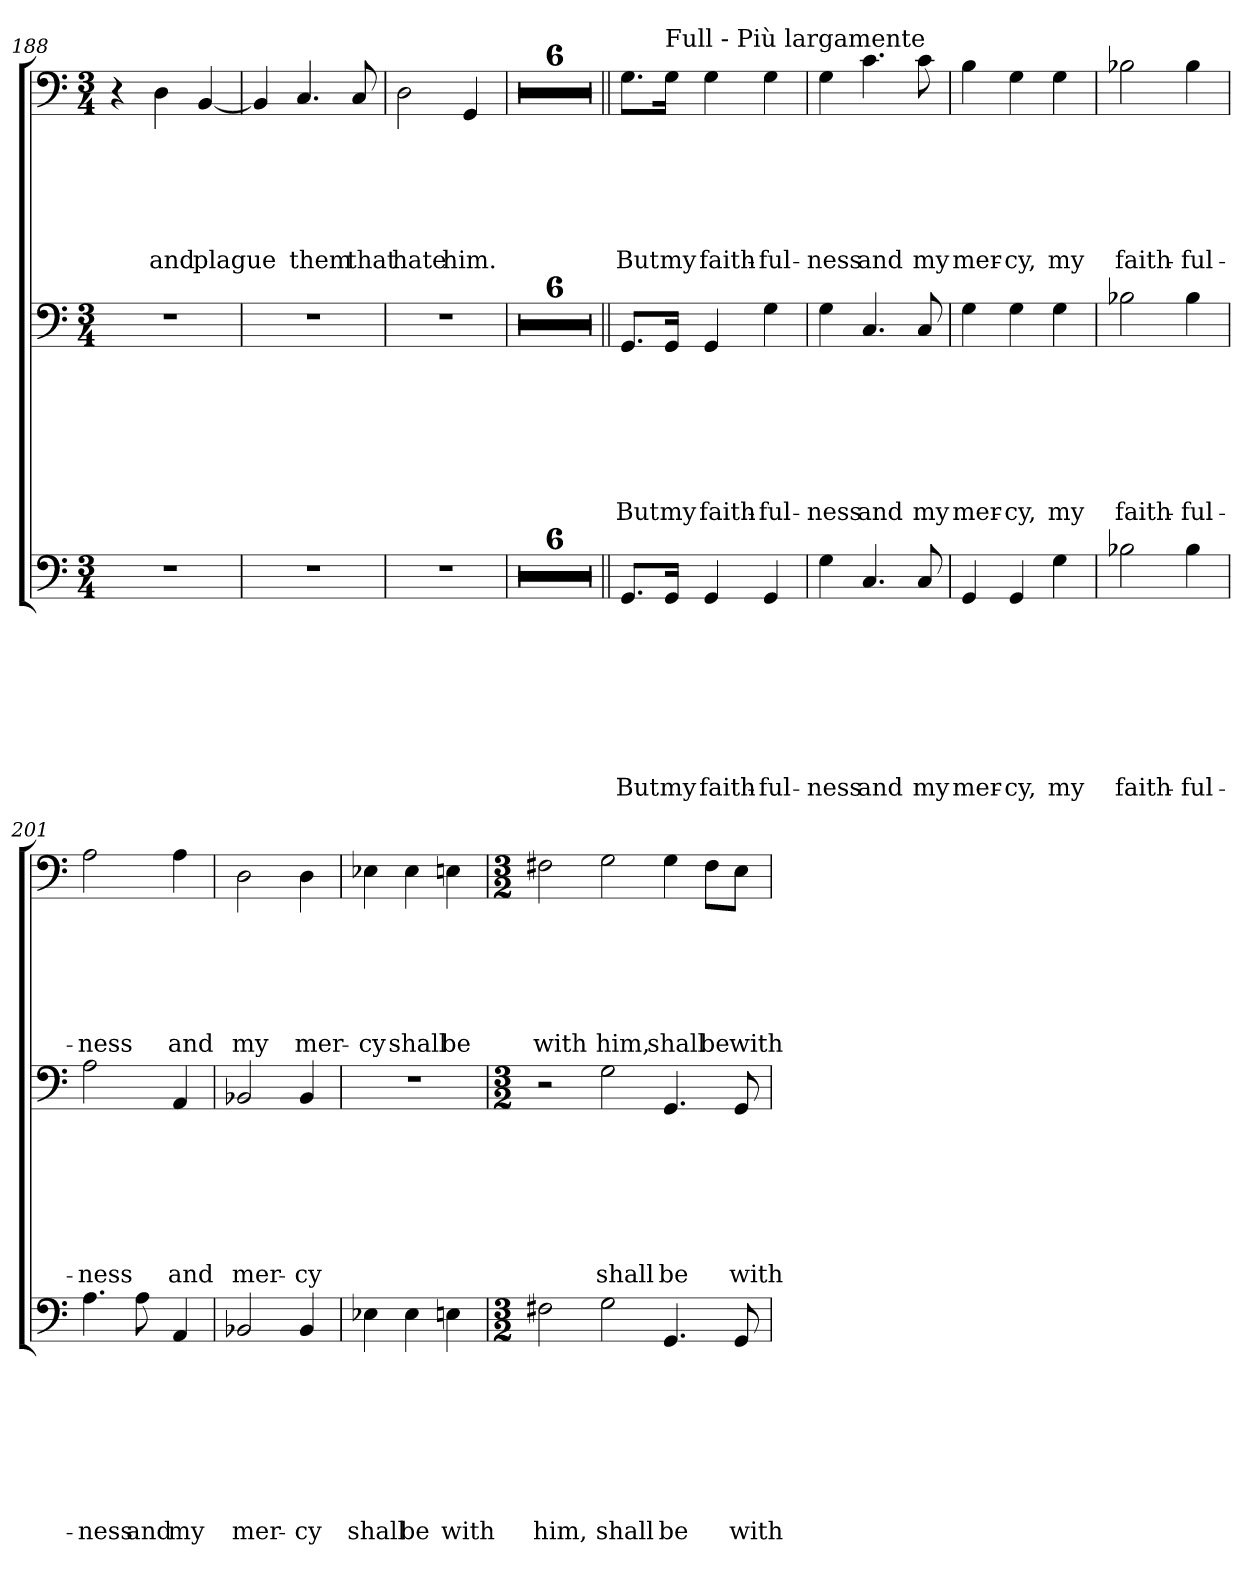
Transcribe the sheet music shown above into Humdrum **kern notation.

**kern	**text	**text	**text	**text	**text	**text	**text	**text	**kern	**text	**text	**text	**text	**text	**text	**text	**kern	**text	**text	**text	**text	**text	**text
*part3	*part3	*part3	*part3	*part3	*part3	*part3	*part3	*part3	*part2	*part2	*part2	*part2	*part2	*part2	*part2	*part2	*part1	*part1	*part1	*part1	*part1	*part1	*part1
*staff3	*staff3	*staff3	*staff3	*staff3	*staff3	*staff3	*staff3	*staff3	*staff2	*staff2	*staff2	*staff2	*staff2	*staff2	*staff2	*staff2	*staff1	*staff1	*staff1	*staff1	*staff1	*staff1	*staff1
!!LO:LB:g=z
*clefF4	*	*	*	*	*	*	*	*	*clefF4	*	*	*	*	*	*	*	*clefF4	*	*	*	*	*	*
*k[]	*	*	*	*	*	*	*	*	*k[]	*	*	*	*	*	*	*	*k[]	*	*	*	*	*	*
*C:	*	*	*	*	*	*	*	*	*C:	*	*	*	*	*	*	*	*C:	*	*	*	*	*	*
*M3/4	*	*	*	*	*	*	*	*	*M3/4	*	*	*	*	*	*	*	*M3/4	*	*	*	*	*	*
=188	=188	=188	=188	=188	=188	=188	=188	=188	=188	=188	=188	=188	=188	=188	=188	=188	=188	=188	=188	=188	=188	=188	=188
2.r	.	.	.	.	.	.	.	.	2.r	.	.	.	.	.	.	.	4r	.	.	.	.	.	.
!	!	!	!	!	!	!	!	!	!	!	!	!	!	!	!	!	!	!	!	!	!	!	!LO:LY:b
.	.	.	.	.	.	.	.	.	.	.	.	.	.	.	.	.	4D\	.	.	.	.	.	and
!	!	!	!	!	!	!	!	!	!	!	!	!	!	!	!	!	!	!	!	!	!	!	!LO:LY:b
.	.	.	.	.	.	.	.	.	.	.	.	.	.	.	.	.	[4BB/	.	.	.	.	.	plague
=189	=189	=189	=189	=189	=189	=189	=189	=189	=189	=189	=189	=189	=189	=189	=189	=189	=189	=189	=189	=189	=189	=189	=189
2.r	.	.	.	.	.	.	.	.	2.r	.	.	.	.	.	.	.	4BB/]	.	.	.	.	.	.
!	!	!	!	!	!	!	!	!	!	!	!	!	!	!	!	!	!	!	!	!	!	!	!LO:LY:b
.	.	.	.	.	.	.	.	.	.	.	.	.	.	.	.	.	4.C/	.	.	.	.	.	them
!	!	!	!	!	!	!	!	!	!	!	!	!	!	!	!	!	!	!	!	!	!	!	!LO:LY:b
.	.	.	.	.	.	.	.	.	.	.	.	.	.	.	.	.	8C/	.	.	.	.	.	that
=190	=190	=190	=190	=190	=190	=190	=190	=190	=190	=190	=190	=190	=190	=190	=190	=190	=190	=190	=190	=190	=190	=190	=190
!	!	!	!	!	!	!	!	!	!	!	!	!	!	!	!	!	!	!	!	!	!	!	!LO:LY:b
2.r	.	.	.	.	.	.	.	.	2.r	.	.	.	.	.	.	.	2D\	.	.	.	.	.	hate
!	!	!	!	!	!	!	!	!	!	!	!	!	!	!	!	!	!	!	!	!	!	!	!LO:LY:b
.	.	.	.	.	.	.	.	.	.	.	.	.	.	.	.	.	4GG/	.	.	.	.	.	him.
=191	=191	=191	=191	=191	=191	=191	=191	=191	=191	=191	=191	=191	=191	=191	=191	=191	=191	=191	=191	=191	=191	=191	=191
2.r	.	.	.	.	.	.	.	.	2.r	.	.	.	.	.	.	.	2.r	.	.	.	.	.	.
=192	=192	=192	=192	=192	=192	=192	=192	=192	=192	=192	=192	=192	=192	=192	=192	=192	=192	=192	=192	=192	=192	=192	=192
2.r	.	.	.	.	.	.	.	.	2.r	.	.	.	.	.	.	.	2.r	.	.	.	.	.	.
=193	=193	=193	=193	=193	=193	=193	=193	=193	=193	=193	=193	=193	=193	=193	=193	=193	=193	=193	=193	=193	=193	=193	=193
2.r	.	.	.	.	.	.	.	.	2.r	.	.	.	.	.	.	.	2.r	.	.	.	.	.	.
=194	=194	=194	=194	=194	=194	=194	=194	=194	=194	=194	=194	=194	=194	=194	=194	=194	=194	=194	=194	=194	=194	=194	=194
2.r	.	.	.	.	.	.	.	.	2.r	.	.	.	.	.	.	.	2.r	.	.	.	.	.	.
=195	=195	=195	=195	=195	=195	=195	=195	=195	=195	=195	=195	=195	=195	=195	=195	=195	=195	=195	=195	=195	=195	=195	=195
2.r	.	.	.	.	.	.	.	.	2.r	.	.	.	.	.	.	.	2.r	.	.	.	.	.	.
=196	=196	=196	=196	=196	=196	=196	=196	=196	=196	=196	=196	=196	=196	=196	=196	=196	=196	=196	=196	=196	=196	=196	=196
2.r	.	.	.	.	.	.	.	.	2.r	.	.	.	.	.	.	.	2.r	.	.	.	.	.	.
=197||	=197||	=197||	=197||	=197||	=197||	=197||	=197||	=197||	=197||	=197||	=197||	=197||	=197||	=197||	=197||	=197||	=197||	=197||	=197||	=197||	=197||	=197||	=197||
!	!	!	!	!	!	!	!	!LO:LY:b	!	!	!	!	!	!	!	!LO:LY:b	!	!	!	!	!	!	!LO:LY:b
8.GG/L	.	.	.	.	.	.	.	But	8.GG/L	.	.	.	.	.	.	But	8.G\L	.	.	.	.	.	But
!	!	!	!	!	!	!	!	!	!	!	!	!	!	!	!	!	!LO:TX:a:t=Full - Più largamente	!	!	!	!	!	!
!	!	!	!	!	!	!	!	!LO:LY:b	!	!	!	!	!	!	!	!LO:LY:b	!	!	!	!	!	!	!LO:LY:b
16GG/Jk	.	.	.	.	.	.	.	my	16GG/Jk	.	.	.	.	.	.	my	16G\Jk	.	.	.	.	.	my
!	!	!	!	!	!	!	!	!LO:LY:b	!	!	!	!	!	!	!	!LO:LY:b	!	!	!	!	!	!	!LO:LY:b
4GG/	.	.	.	.	.	.	.	faith-	4GG/	.	.	.	.	.	.	faith-	4G\	.	.	.	.	.	faith-
!	!	!	!	!	!	!	!	!LO:LY:b	!	!	!	!	!	!	!	!LO:LY:b	!	!	!	!	!	!	!LO:LY:b
4GG/	.	.	.	.	.	.	.	-ful-	4G\	.	.	.	.	.	.	-ful-	4G\	.	.	.	.	.	-ful-
=198	=198	=198	=198	=198	=198	=198	=198	=198	=198	=198	=198	=198	=198	=198	=198	=198	=198	=198	=198	=198	=198	=198	=198
!	!	!	!	!	!	!	!	!LO:LY:b	!	!	!	!	!	!	!	!LO:LY:b	!	!	!	!	!	!	!LO:LY:b
4G\	.	.	.	.	.	.	.	-ness	4G\	.	.	.	.	.	.	-ness	4G\	.	.	.	.	.	-ness
!	!	!	!	!	!	!	!	!LO:LY:b	!	!	!	!	!	!	!	!LO:LY:b	!	!	!	!	!	!	!LO:LY:b
4.C/	.	.	.	.	.	.	.	and	4.C/	.	.	.	.	.	.	and	4.c\	.	.	.	.	.	and
!	!	!	!	!	!	!	!	!LO:LY:b	!	!	!	!	!	!	!	!LO:LY:b	!	!	!	!	!	!	!LO:LY:b
8C/	.	.	.	.	.	.	.	my	8C/	.	.	.	.	.	.	my	8c\	.	.	.	.	.	my
=199	=199	=199	=199	=199	=199	=199	=199	=199	=199	=199	=199	=199	=199	=199	=199	=199	=199	=199	=199	=199	=199	=199	=199
!	!	!	!	!	!	!	!	!LO:LY:b	!	!	!	!	!	!	!	!LO:LY:b	!	!	!	!	!	!	!LO:LY:b
4GG/	.	.	.	.	.	.	.	mer-	4G\	.	.	.	.	.	.	mer-	4B\	.	.	.	.	.	mer-
!	!	!	!	!	!	!	!	!LO:LY:b	!	!	!	!	!	!	!	!LO:LY:b	!	!	!	!	!	!	!LO:LY:b
4GG/	.	.	.	.	.	.	.	-cy,	4G\	.	.	.	.	.	.	-cy,	4G\	.	.	.	.	.	-cy,
!	!	!	!	!	!	!	!	!LO:LY:b	!	!	!	!	!	!	!	!LO:LY:b	!	!	!	!	!	!	!LO:LY:b
4G\	.	.	.	.	.	.	.	my	4G\	.	.	.	.	.	.	my	4G\	.	.	.	.	.	my
=200	=200	=200	=200	=200	=200	=200	=200	=200	=200	=200	=200	=200	=200	=200	=200	=200	=200	=200	=200	=200	=200	=200	=200
!	!	!	!	!	!	!	!	!LO:LY:b	!	!	!	!	!	!	!	!LO:LY:b	!	!	!	!	!	!	!LO:LY:b
2B-X\	.	.	.	.	.	.	.	faith-	2B-X\	.	.	.	.	.	.	faith-	2B-X\	.	.	.	.	.	faith-
!	!	!	!	!	!	!	!	!LO:LY:b	!	!	!	!	!	!	!	!LO:LY:b	!	!	!	!	!	!	!LO:LY:b
4B-\	.	.	.	.	.	.	.	-ful-	4B-\	.	.	.	.	.	.	-ful-	4B-\	.	.	.	.	.	-ful-
!!LO:PB:g=z
=201	=201	=201	=201	=201	=201	=201	=201	=201	=201	=201	=201	=201	=201	=201	=201	=201	=201	=201	=201	=201	=201	=201	=201
!	!	!	!	!	!	!	!	!LO:LY:b	!	!	!	!	!	!	!	!LO:LY:b	!	!	!	!	!	!	!LO:LY:b
4.A\	.	.	.	.	.	.	.	-ness	2A\	.	.	.	.	.	.	-ness	2A\	.	.	.	.	.	-ness
!	!	!	!	!	!	!	!	!LO:LY:b	!	!	!	!	!	!	!	!	!	!	!	!	!	!	!
8A\	.	.	.	.	.	.	.	and	.	.	.	.	.	.	.	.	.	.	.	.	.	.	.
!	!	!	!	!	!	!	!	!LO:LY:b	!	!	!	!	!	!	!	!LO:LY:b	!	!	!	!	!	!	!LO:LY:b
4AA/	.	.	.	.	.	.	.	my	4AA/	.	.	.	.	.	.	and	4A\	.	.	.	.	.	and
=202	=202	=202	=202	=202	=202	=202	=202	=202	=202	=202	=202	=202	=202	=202	=202	=202	=202	=202	=202	=202	=202	=202	=202
!	!	!	!	!	!	!	!	!LO:LY:b	!	!	!	!	!	!	!	!LO:LY:b	!	!	!	!	!	!	!LO:LY:b
2BB-X/	.	.	.	.	.	.	.	mer-	2BB-X/	.	.	.	.	.	.	mer-	2D\	.	.	.	.	.	my
!	!	!	!	!	!	!	!	!LO:LY:b	!	!	!	!	!	!	!	!LO:LY:b	!	!	!	!	!	!	!LO:LY:b
4BB-/	.	.	.	.	.	.	.	-cy	4BB-/	.	.	.	.	.	.	-cy	4D\	.	.	.	.	.	mer-
=203	=203	=203	=203	=203	=203	=203	=203	=203	=203	=203	=203	=203	=203	=203	=203	=203	=203	=203	=203	=203	=203	=203	=203
!	!	!	!	!	!	!	!	!LO:LY:b	!	!	!	!	!	!	!	!	!	!	!	!	!	!	!LO:LY:b
4E-X\	.	.	.	.	.	.	.	shall	2.r	.	.	.	.	.	.	.	4E-X\	.	.	.	.	.	-cy
!	!	!	!	!	!	!	!	!LO:LY:b	!	!	!	!	!	!	!	!	!	!	!	!	!	!	!LO:LY:b
4E-\	.	.	.	.	.	.	.	be	.	.	.	.	.	.	.	.	4E-\	.	.	.	.	.	shall
!	!	!	!	!	!	!	!	!LO:LY:b	!	!	!	!	!	!	!	!	!	!	!	!	!	!	!LO:LY:b
4En\	.	.	.	.	.	.	.	with	.	.	.	.	.	.	.	.	4En\	.	.	.	.	.	be
=204	=204	=204	=204	=204	=204	=204	=204	=204	=204	=204	=204	=204	=204	=204	=204	=204	=204	=204	=204	=204	=204	=204	=204
*M3/2	*	*	*	*	*	*	*	*	*M3/2	*	*	*	*	*	*	*	*M3/2	*	*	*	*	*	*
!	!	!	!	!	!	!	!	!LO:LY:b	!	!	!	!	!	!	!	!	!	!	!	!	!	!	!LO:LY:b
2F#X\	.	.	.	.	.	.	.	him,	2r	.	.	.	.	.	.	.	2F#X\	.	.	.	.	.	with
!	!	!	!	!	!	!	!	!LO:LY:b	!	!	!	!	!	!	!	!LO:LY:b	!	!	!	!	!	!	!LO:LY:b
2G\	.	.	.	.	.	.	.	shall	2G\	.	.	.	.	.	.	shall	2G\	.	.	.	.	.	him,
!	!	!	!	!	!	!	!	!LO:LY:b	!	!	!	!	!	!	!	!LO:LY:b	!	!	!	!	!	!	!LO:LY:b
4.GG/	.	.	.	.	.	.	.	be	4.GG/	.	.	.	.	.	.	be	4G\	.	.	.	.	.	shall
!	!	!	!	!	!	!	!	!	!	!	!	!	!	!	!	!	!	!	!	!	!	!	!LO:LY:b
.	.	.	.	.	.	.	.	.	.	.	.	.	.	.	.	.	8F#\L	.	.	.	.	.	be
!	!	!	!	!	!	!	!	!LO:LY:b	!	!	!	!	!	!	!	!LO:LY:b	!	!	!	!	!	!	!LO:LY:b
8GG/	.	.	.	.	.	.	.	with	8GG/	.	.	.	.	.	.	with	8E\J	.	.	.	.	.	with
=	=	=	=	=	=	=	=	=	=	=	=	=	=	=	=	=	=	=	=	=	=	=	=
*-	*-	*-	*-	*-	*-	*-	*-	*-	*-	*-	*-	*-	*-	*-	*-	*-	*-	*-	*-	*-	*-	*-	*-
